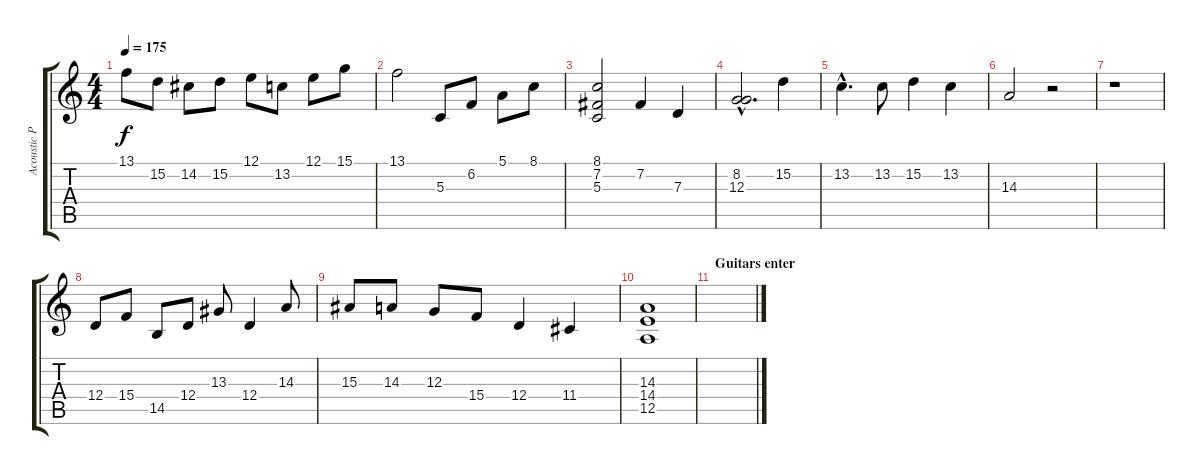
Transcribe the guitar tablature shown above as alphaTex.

\track ("Acoustic Piano" "Acoustic P") {instrument acousticgrandpiano}
\staff {score tabs}
\tuning (E4 B3 G3 D3 A2 E2) {hide}
\ts (4 4)
\tempo 175
\clef g2
\ks c
13.1.8{dy f} 15.2.8 14.2.8 15.2.8 12.1.8 13.2.8 12.1.8 15.1.8 |
13.1.2 5.3.8 6.2.8 5.1.8 8.1.8 |
(8.1 7.2 5.3).2 7.2.4 7.3.4 |
(8.2{hac} 12.3{hac}).2{d} 15.2.4 |
13.2{hac}.4{d} 13.2.8 15.2.4 13.2.4 |
14.3.2 r.2 |
r.1 |
12.4.8 15.4.8 14.5.8 12.4.8 13.3.8 12.4.4 14.3.8 |
15.3.8 14.3.8 12.3.8 15.4.8 12.4.4 11.4.4 |
(14.3 14.4 12.5).1 |
\section ("" "Guitars enter")
